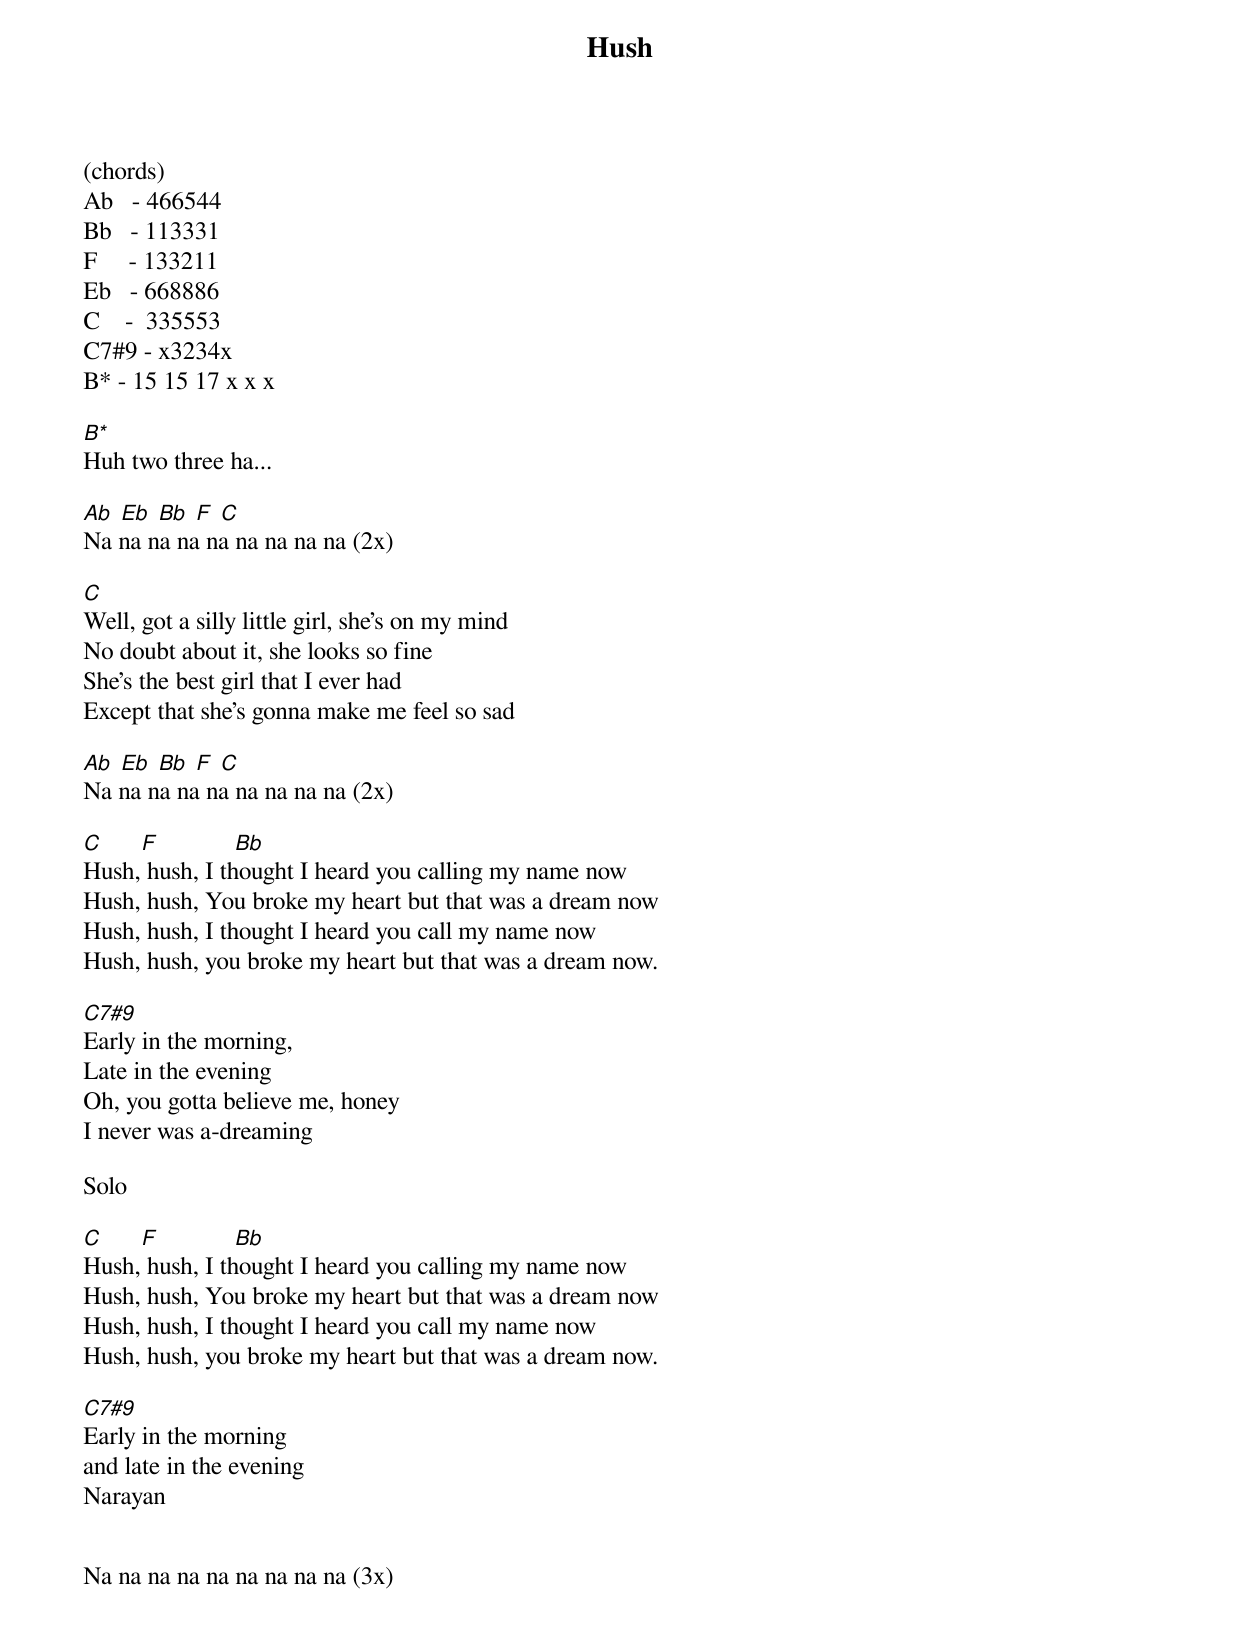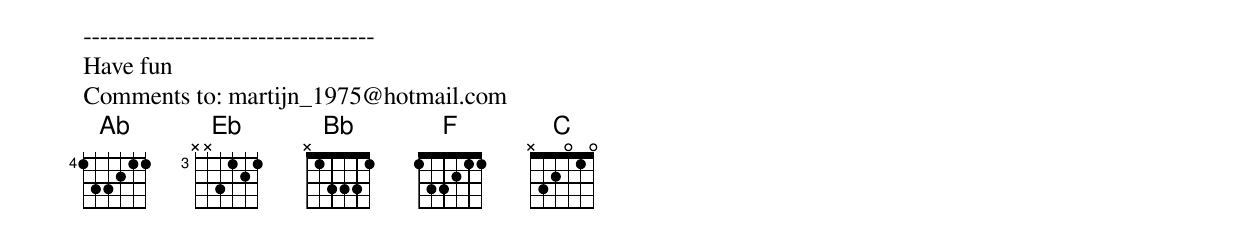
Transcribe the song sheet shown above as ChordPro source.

{t:Hush}
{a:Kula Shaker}

(chords)
Ab   - 466544
Bb   - 113331
F     - 133211
Eb   - 668886
C    -  335553
C7#9 - x3234x
B* - 15 15 17 x x x

[B*]
Huh two three ha...

[Ab] [Eb] [Bb] [F] [C]
Na na na na na na na na na (2x)

[C]
Well, got a silly little girl, she's on my mind
No doubt about it, she looks so fine
She's the best girl that I ever had
Except that she's gonna make me feel so sad

[Ab] [Eb] [Bb] [F] [C]
Na na na na na na na na na (2x)

[C]      [F]            [Bb]
Hush, hush, I thought I heard you calling my name now
Hush, hush, You broke my heart but that was a dream now
Hush, hush, I thought I heard you call my name now
Hush, hush, you broke my heart but that was a dream now.

[C7#9]
Early in the morning,
Late in the evening
Oh, you gotta believe me, honey
I never was a-dreaming

Solo

[C]      [F]            [Bb]
Hush, hush, I thought I heard you calling my name now
Hush, hush, You broke my heart but that was a dream now
Hush, hush, I thought I heard you call my name now
Hush, hush, you broke my heart but that was a dream now.

[C7#9]
Early in the morning
and late in the evening
Narayan


Na na na na na na na na na (3x)


-----------------------------------
Have fun
Comments to: martijn_1975@hotmail.com
